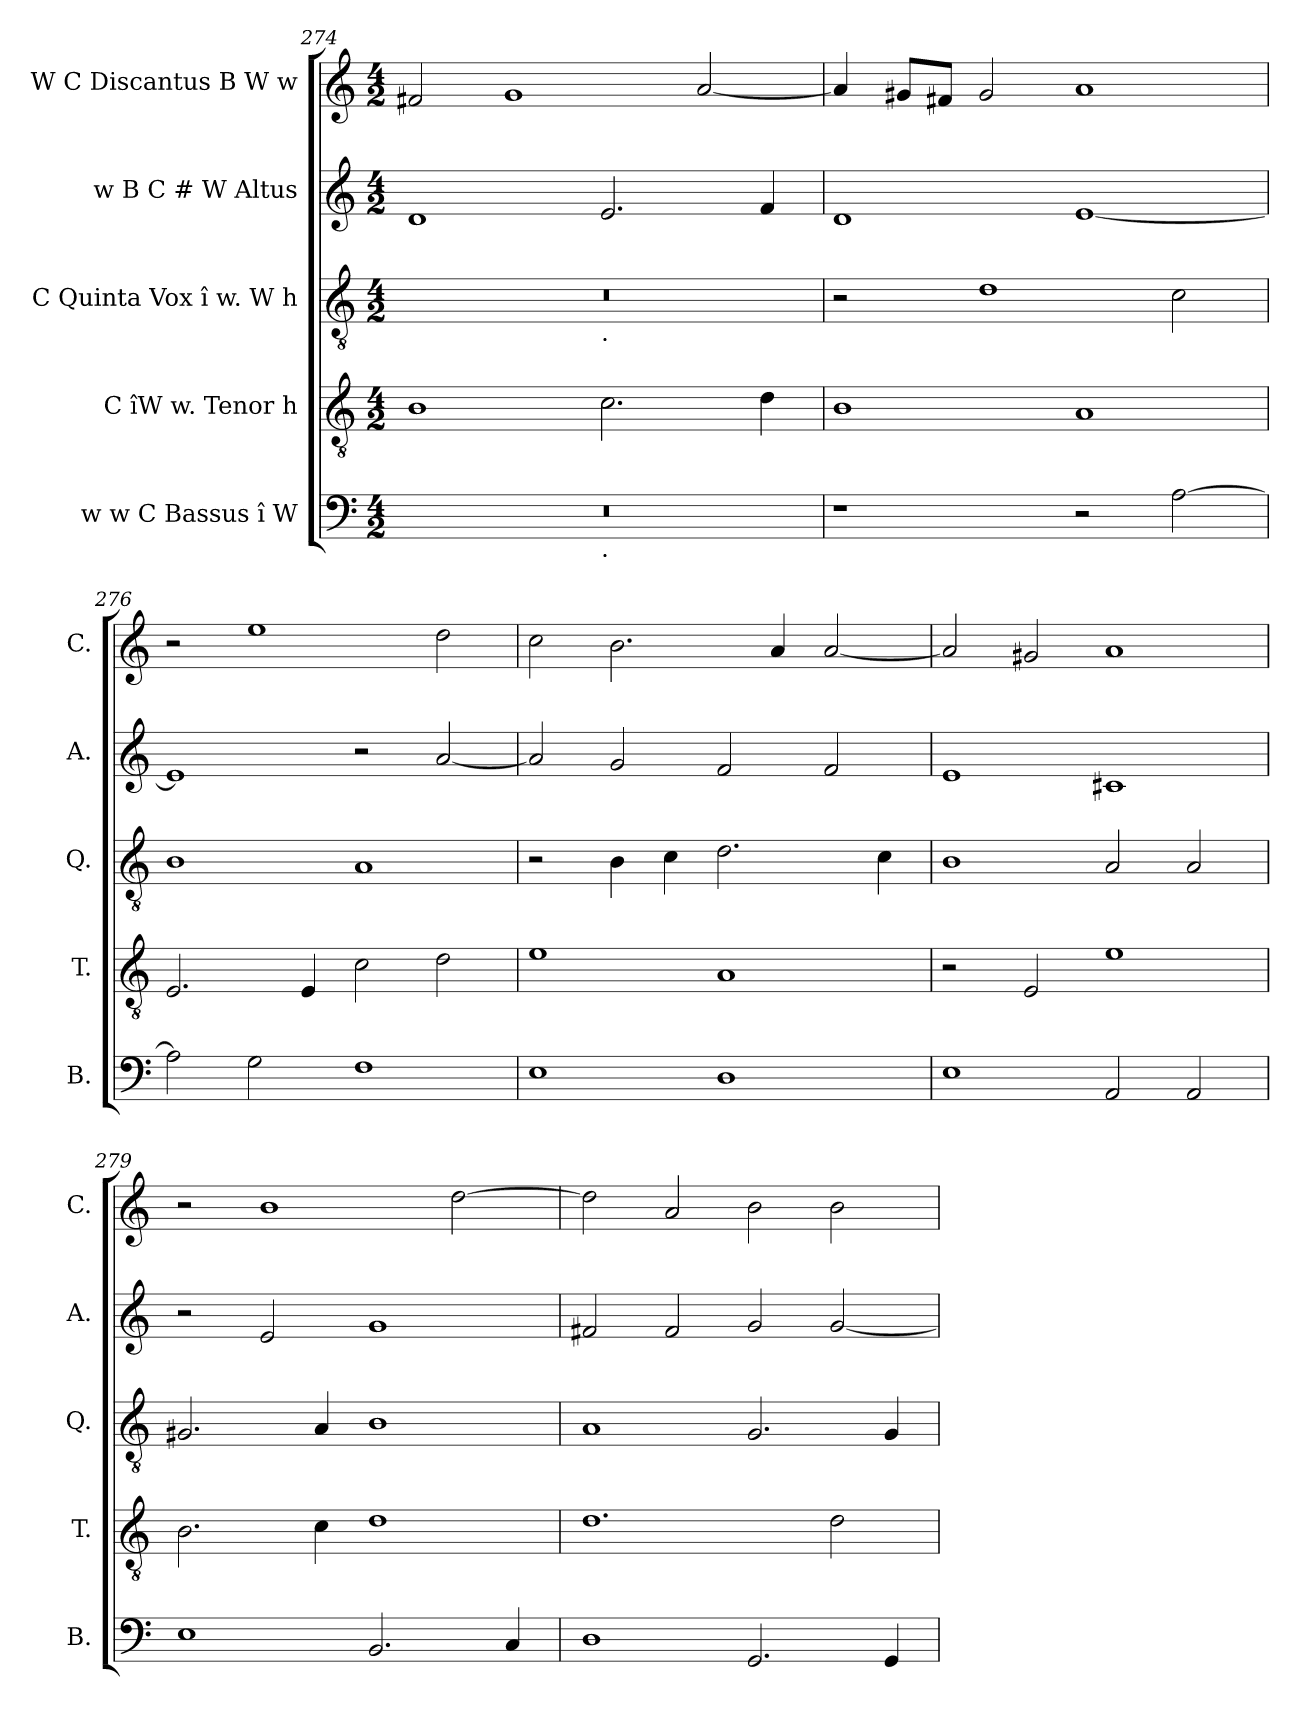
**kern	**kern	**kern	**kern	**kern
*part5	*part4	*part3	*part2	*part1
*staff5	*staff4	*staff3	*staff2	*staff1
*I"w w C Bassus î W	*I"C îW w. Tenor h	*I"C Quinta Vox î w. W h	*I"w B C # W Altus	*I"W C Discantus B W w
*I'B.	*I'T.	*I'Q.	*I'A.	*I'C.
*clefF4	*clefGv2	*clefGv2	*clefG2	*clefG2
*k[]	*k[]	*k[]	*k[]	*k[]
*C:	*C:	*C:	*C:	*C:
*M4/2	*M4/2	*M4/2	*M4/2	*M4/2
=274	=274	=274	=274	=274
*^	*	*^	*	*
0r	1ryy	1B	0r	1ryy	1d	2f#X/
.	.	.	.	.	.	1g
!	!	!	!	!LO:TX:b:t=.	!	!
!	!LO:TX:b:t=.	!	!	!	!	!
.	1ryy	2.c\	.	1ryy	2.e/	.
.	.	.	.	.	.	[<2a/
.	.	4d\	.	.	4f/	.
*v	*v	*	*v	*v	*	*
=275	=275	=275	=275	=275
1r	1B	2r	1d	4a/]
.	.	.	.	8g#/L
.	.	.	.	8f#/J
.	.	1d	.	2g#/
2r	1A	.	[<1e	1a
[>2A\	.	2c\	.	.
=276	=276	=276	=276	=276
2A\]	2.E/	1B	1e]	2r
2G\	.	.	.	1ee
.	4E/	.	.	.
1F	2c\	1A	2r	.
.	2d\	.	[<2a/	2dd\
=277	=277	=277	=277	=277
1E	1e	2r	2a/]	2cc\
.	.	4B\	2g/	2.b\
.	.	4c\	.	.
1D	1A	2.d\	2f/	.
.	.	.	.	4a/
.	.	.	2f/	[<2a/
.	.	4c\	.	.
!!LO:LB:g=z
=278	=278	=278	=278	=278
1E	2r	1B	1e	2a/]
.	2E/	.	.	2g#/
2AA/	1e	2A/	1c#X	1a
2AA/	.	2A/	.	.
=279	=279	=279	=279	=279
1E	2.B\	2.G#X/	2r	2r
.	.	.	2e/	1b
.	4c\	4A/	.	.
2.BB/	1d	1B	1g	.
.	.	.	.	[>2dd\
4C/	.	.	.	.
=280	=280	=280	=280	=280
1D	1.d	1A	2f#X/	2dd\]
.	.	.	2f#/	2a/
2.GG/	.	2.G/	2g/	2b\
.	2d\	.	[<2g/	2b\
4GG/	.	4G/	.	.
=	=	=	=	=
*-	*-	*-	*-	*-
